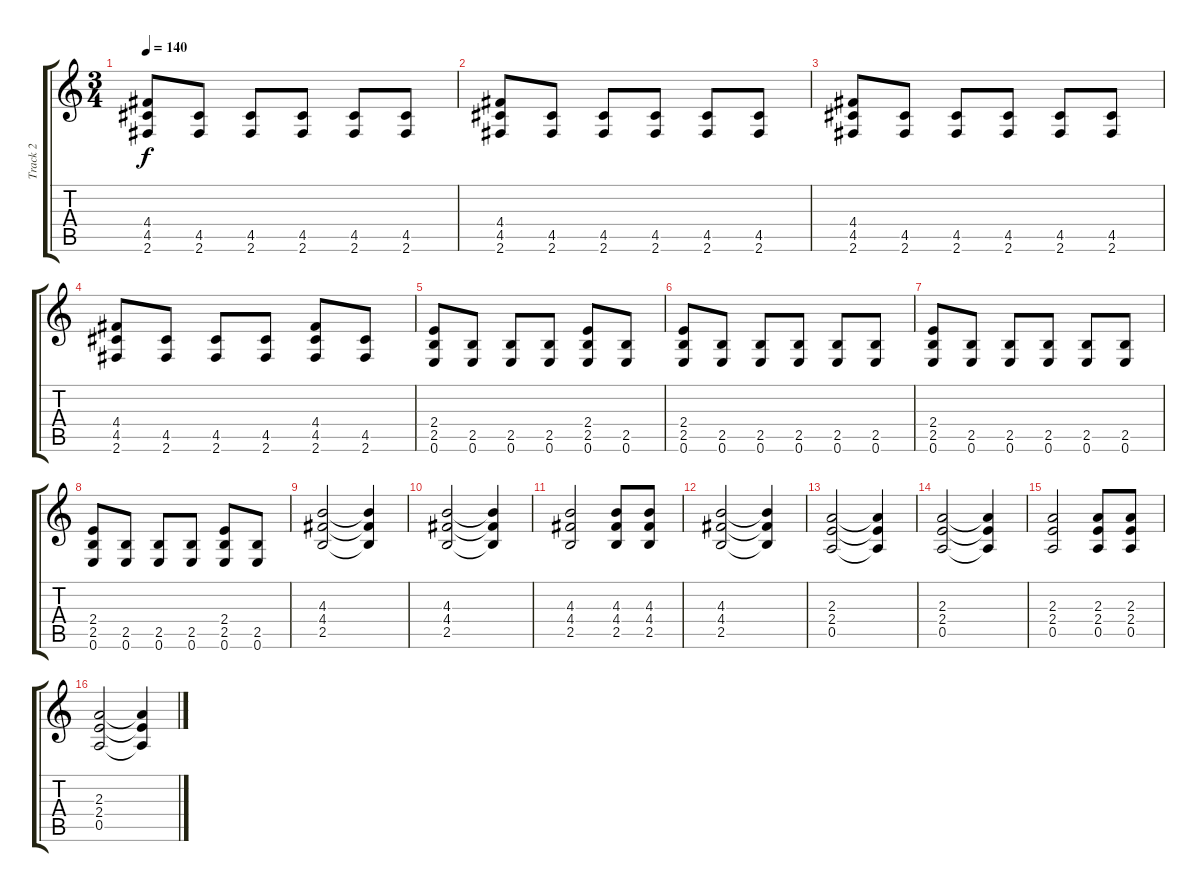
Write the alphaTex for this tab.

\track ("Track 2" "Track 2") {instrument distortionguitar}
\staff {score tabs}
\tuning (E4 B3 G3 D3 A2 E2) {hide}
\ts (3 4)
\tempo 140
\clef g2
\ks c
(4.4 4.5 2.6).8{dy f} (4.5 2.6).8 (4.5 2.6).8 (4.5 2.6).8 (4.5 2.6).8 (4.5 2.6).8 |
(4.4 4.5 2.6).8 (4.5 2.6).8 (4.5 2.6).8 (4.5 2.6).8 (4.5 2.6).8 (4.5 2.6).8 |
(4.4 4.5 2.6).8 (4.5 2.6).8 (4.5 2.6).8 (4.5 2.6).8 (4.5 2.6).8 (4.5 2.6).8 |
(4.4 4.5 2.6).8 (4.5 2.6).8 (4.5 2.6).8 (4.5 2.6).8 (4.4 4.5 2.6).8 (4.5 2.6).8 |
(2.4 2.5 0.6).8 (2.5 0.6).8 (2.5 0.6).8 (2.5 0.6).8 (2.4 2.5 0.6).8 (2.5 0.6).8 |
(2.4 2.5 0.6).8 (2.5 0.6).8 (2.5 0.6).8 (2.5 0.6).8 (2.5 0.6).8 (2.5 0.6).8 |
(2.4 2.5 0.6).8 (2.5 0.6).8 (2.5 0.6).8 (2.5 0.6).8 (2.5 0.6).8 (2.5 0.6).8 |
(2.4 2.5 0.6).8 (2.5 0.6).8 (2.5 0.6).8 (2.5 0.6).8 (2.4 2.5 0.6).8 (2.5 0.6).8 |
(4.3 4.4 2.5).2 (4.3{t} 4.4{t} 2.5{t}).4 |
(4.3 4.4 2.5).2 (4.3{t} 4.4{t} 2.5{t}).4 |
(4.3 4.4 2.5).2 (4.3 4.4 2.5).8 (4.3 4.4 2.5).8 |
(4.3 4.4 2.5).2 (4.3{t} 4.4{t} 2.5{t}).4 |
(2.3 2.4 0.5).2 (2.3{t} 2.4{t} 0.5{t}).4 |
(2.3 2.4 0.5).2 (2.3{t} 2.4{t} 0.5{t}).4 |
(2.3 2.4 0.5).2 (2.3 2.4 0.5).8 (2.3 2.4 0.5).8 |
(2.3 2.4 0.5).2 (2.3{t} 2.4{t} 0.5{t}).4
